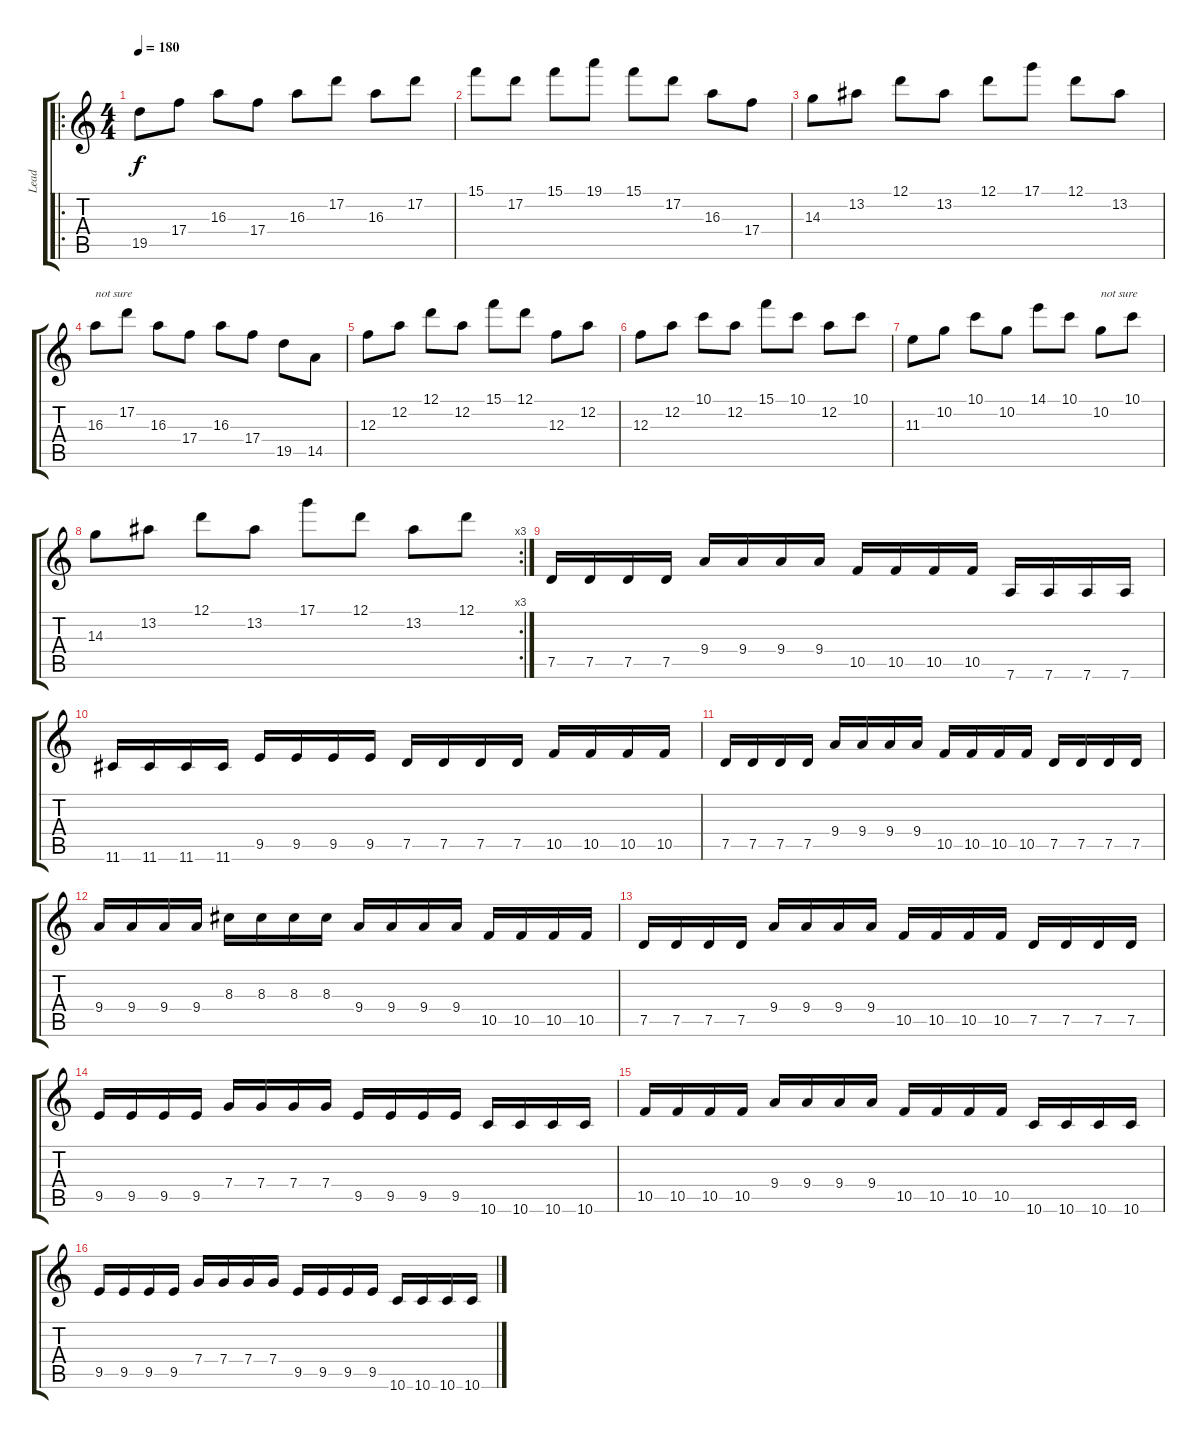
\track ("Lead" "Lead") {instrument distortionguitar}
\staff {score tabs}
\tuning (D4 A3 F3 C3 G2 D2) {hide}
\ro
\ts (4 4)
\tempo 180
\clef g2
\ks c
19.5.8{dy f} 17.4.8 16.3.8 17.4.8 16.3.8 17.2.8 16.3.8 17.2.8 |
15.1.8 17.2.8 15.1.8 19.1.8 15.1.8 17.2.8 16.3.8 17.4.8 |
14.3.8 13.2.8 12.1.8 13.2.8 12.1.8 17.1.8 12.1.8 13.2.8 |
16.3.8{txt "not sure"} 17.2.8 16.3.8 17.4.8 16.3.8 17.4.8 19.5.8 14.5.8 |
12.3.8 12.2.8 12.1.8 12.2.8 15.1.8 12.1.8 12.3.8 12.2.8 |
12.3.8 12.2.8 10.1.8 12.2.8 15.1.8 10.1.8 12.2.8 10.1.8 |
11.3.8 10.2.8 10.1.8 10.2.8 14.1.8 10.1.8 10.2.8{txt "not sure"} 10.1.8 |
\rc 3
14.3.8 13.2.8 12.1.8 13.2.8 17.1.8 12.1.8 13.2.8 12.1.8 |
7.5.16 7.5.16 7.5.16 7.5.16 9.4.16 9.4.16 9.4.16 9.4.16 10.5.16 10.5.16 10.5.16 10.5.16 7.6.16 7.6.16 7.6.16 7.6.16 |
11.6.16 11.6.16 11.6.16 11.6.16 9.5.16 9.5.16 9.5.16 9.5.16 7.5.16 7.5.16 7.5.16 7.5.16 10.5.16 10.5.16 10.5.16 10.5.16 |
7.5.16 7.5.16 7.5.16 7.5.16 9.4.16 9.4.16 9.4.16 9.4.16 10.5.16 10.5.16 10.5.16 10.5.16 7.5.16 7.5.16 7.5.16 7.5.16 |
9.4.16 9.4.16 9.4.16 9.4.16 8.3.16 8.3.16 8.3.16 8.3.16 9.4.16 9.4.16 9.4.16 9.4.16 10.5.16 10.5.16 10.5.16 10.5.16 |
7.5.16 7.5.16 7.5.16 7.5.16 9.4.16 9.4.16 9.4.16 9.4.16 10.5.16 10.5.16 10.5.16 10.5.16 7.5.16 7.5.16 7.5.16 7.5.16 |
9.5.16 9.5.16 9.5.16 9.5.16 7.4.16 7.4.16 7.4.16 7.4.16 9.5.16 9.5.16 9.5.16 9.5.16 10.6.16 10.6.16 10.6.16 10.6.16 |
10.5.16 10.5.16 10.5.16 10.5.16 9.4.16 9.4.16 9.4.16 9.4.16 10.5.16 10.5.16 10.5.16 10.5.16 10.6.16 10.6.16 10.6.16 10.6.16 |
9.5.16 9.5.16 9.5.16 9.5.16 7.4.16 7.4.16 7.4.16 7.4.16 9.5.16 9.5.16 9.5.16 9.5.16 10.6.16 10.6.16 10.6.16 10.6.16
